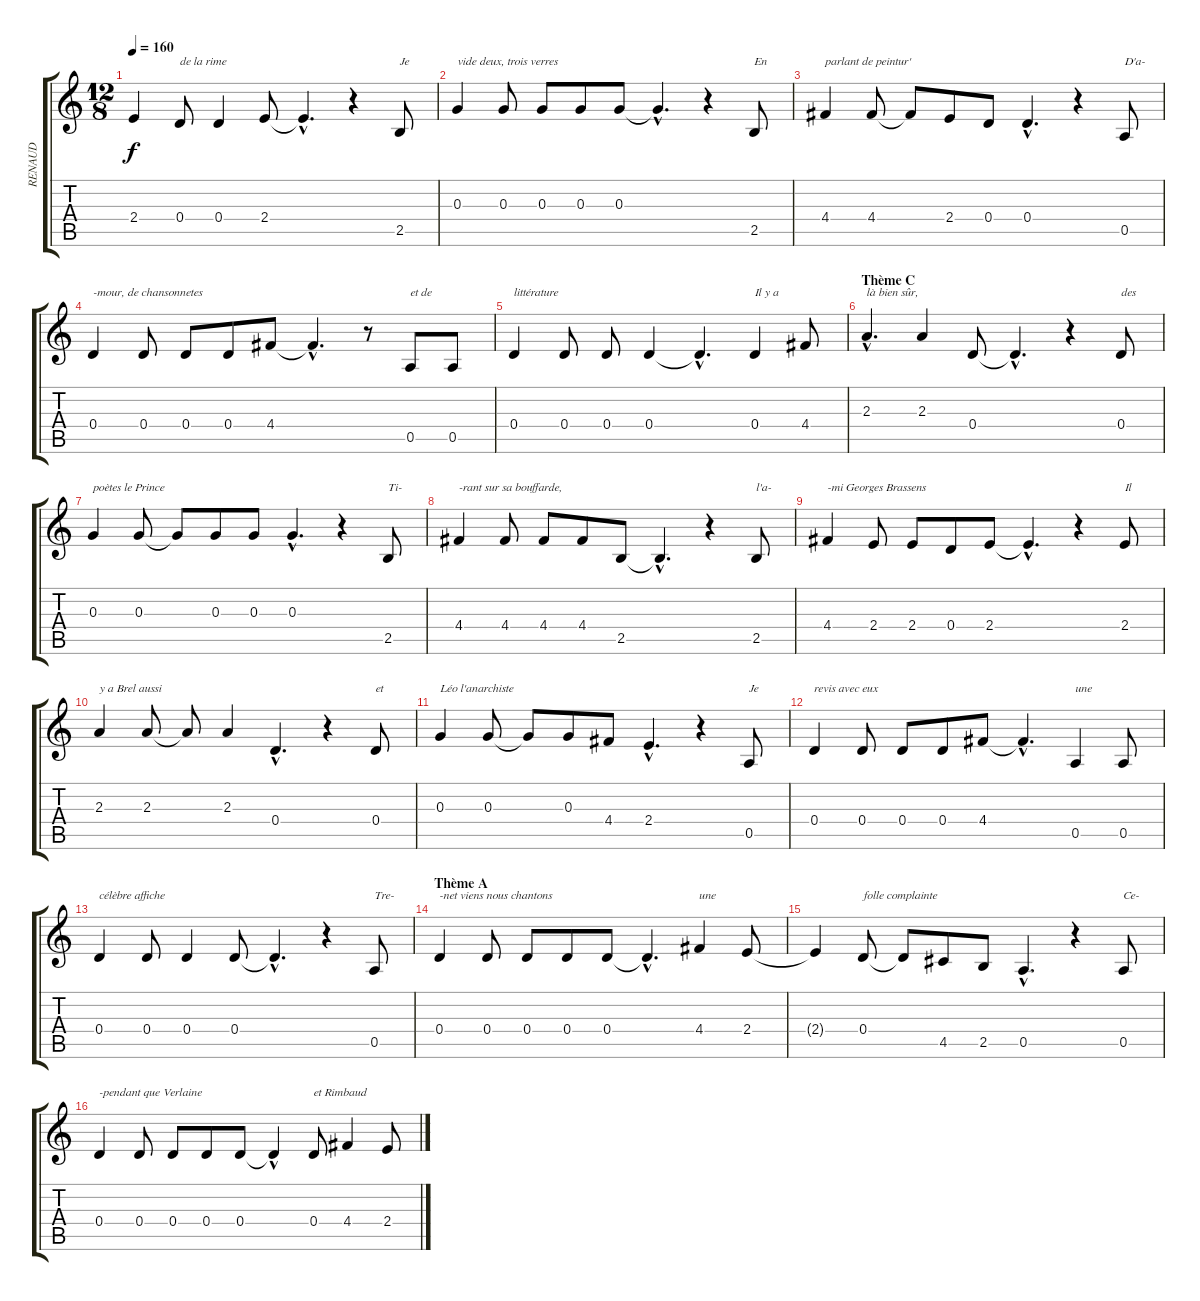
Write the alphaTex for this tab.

\track ("RENAUD" "RENAUD") {instrument electricguitarclean}
\staff {score tabs}
\tuning (E4 B3 G3 D3 A2 E2) {hide}
\ts (12 8)
\tempo 160
\clef g2
\ks c
2.4{t}.4{dy f} 0.4.8{txt "de la rime"} 0.4.4 2.4.8 2.4{hac t}.4{d} r.4 2.5.8{txt "Je"} |
0.3.4{txt "vide deux, trois verres"} 0.3.8 0.3.8 0.3.8 0.3.8 0.3{hac t}.4{d} r.4 2.5.8{txt "En"} |
4.4.4{txt "parlant de peintur'"} 4.4.8 4.4{t}.8 2.4.8 0.4.8 0.4{hac}.4{d} r.4 0.5.8{txt "D'a-"} |
0.4.4{txt "-mour, de chansonnetes "} 0.4.8 0.4.8 0.4.8 4.4.8 4.4{hac t}.4{d} r.8 0.5.8{txt "et de"} 0.5.8 |
0.4.4{txt "littérature"} 0.4.8 0.4.8 0.4.4 0.4{hac t}.4{d} 0.4.4{txt "Il y a "} 4.4.8 |
\section ("" "Thème C")
2.3{hac}.4{d txt "là bien sûr,"} 2.3.4 0.4.8 0.4{hac t}.4{d} r.4 0.4.8{txt "des"} |
0.3.4{txt "poètes le Prince"} 0.3.8 0.3{t}.8 0.3.8 0.3.8 0.3{hac}.4{d} r.4 2.5.8{txt "Ti-"} |
4.4.4{txt "-rant sur sa bouffarde,"} 4.4.8 4.4.8 4.4.8 2.5.8 2.5{hac t}.4{d} r.4 2.5.8{txt "l'a-"} |
4.4.4{txt "-mi Georges Brassens"} 2.4.8 2.4.8 0.4.8 2.4.8 2.4{hac t}.4{d} r.4 2.4.8{txt "Il"} |
2.3.4{txt "y a Brel aussi"} 2.3.8 2.3{t}.8 2.3.4 0.4{hac}.4{d} r.4 0.4.8{txt "et"} |
0.3.4{txt "Léo l'anarchiste"} 0.3.8 0.3{t}.8 0.3.8 4.4.8 2.4{hac}.4{d} r.4 0.5.8{txt "Je"} |
0.4.4{txt "revis avec eux"} 0.4.8 0.4.8 0.4.8 4.4.8 4.4{hac t}.4{d} 0.5.4{txt "une"} 0.5.8 |
0.4.4{txt "célèbre affiche"} 0.4.8 0.4.4 0.4.8 0.4{hac t}.4{d} r.4 0.5.8{txt "Tre-"} |
\section ("" "Thème A")
0.4.4{txt "-net viens nous chantons"} 0.4.8 0.4.8 0.4.8 0.4.8 0.4{hac t}.4{d} 4.4.4{txt "une"} 2.4.8 |
2.4{t}.4 0.4.8{txt "folle complainte"} 0.4{t}.8 4.5.8 2.5.8 0.5{hac}.4{d} r.4 0.5.8{txt "Ce-"} |
0.4.4{txt "-pendant que Verlaine"} 0.4.8 0.4.8 0.4.8 0.4.8 0.4{hac t}.4 0.4.8{txt "et Rimbaud"} 4.4.4 2.4.8
